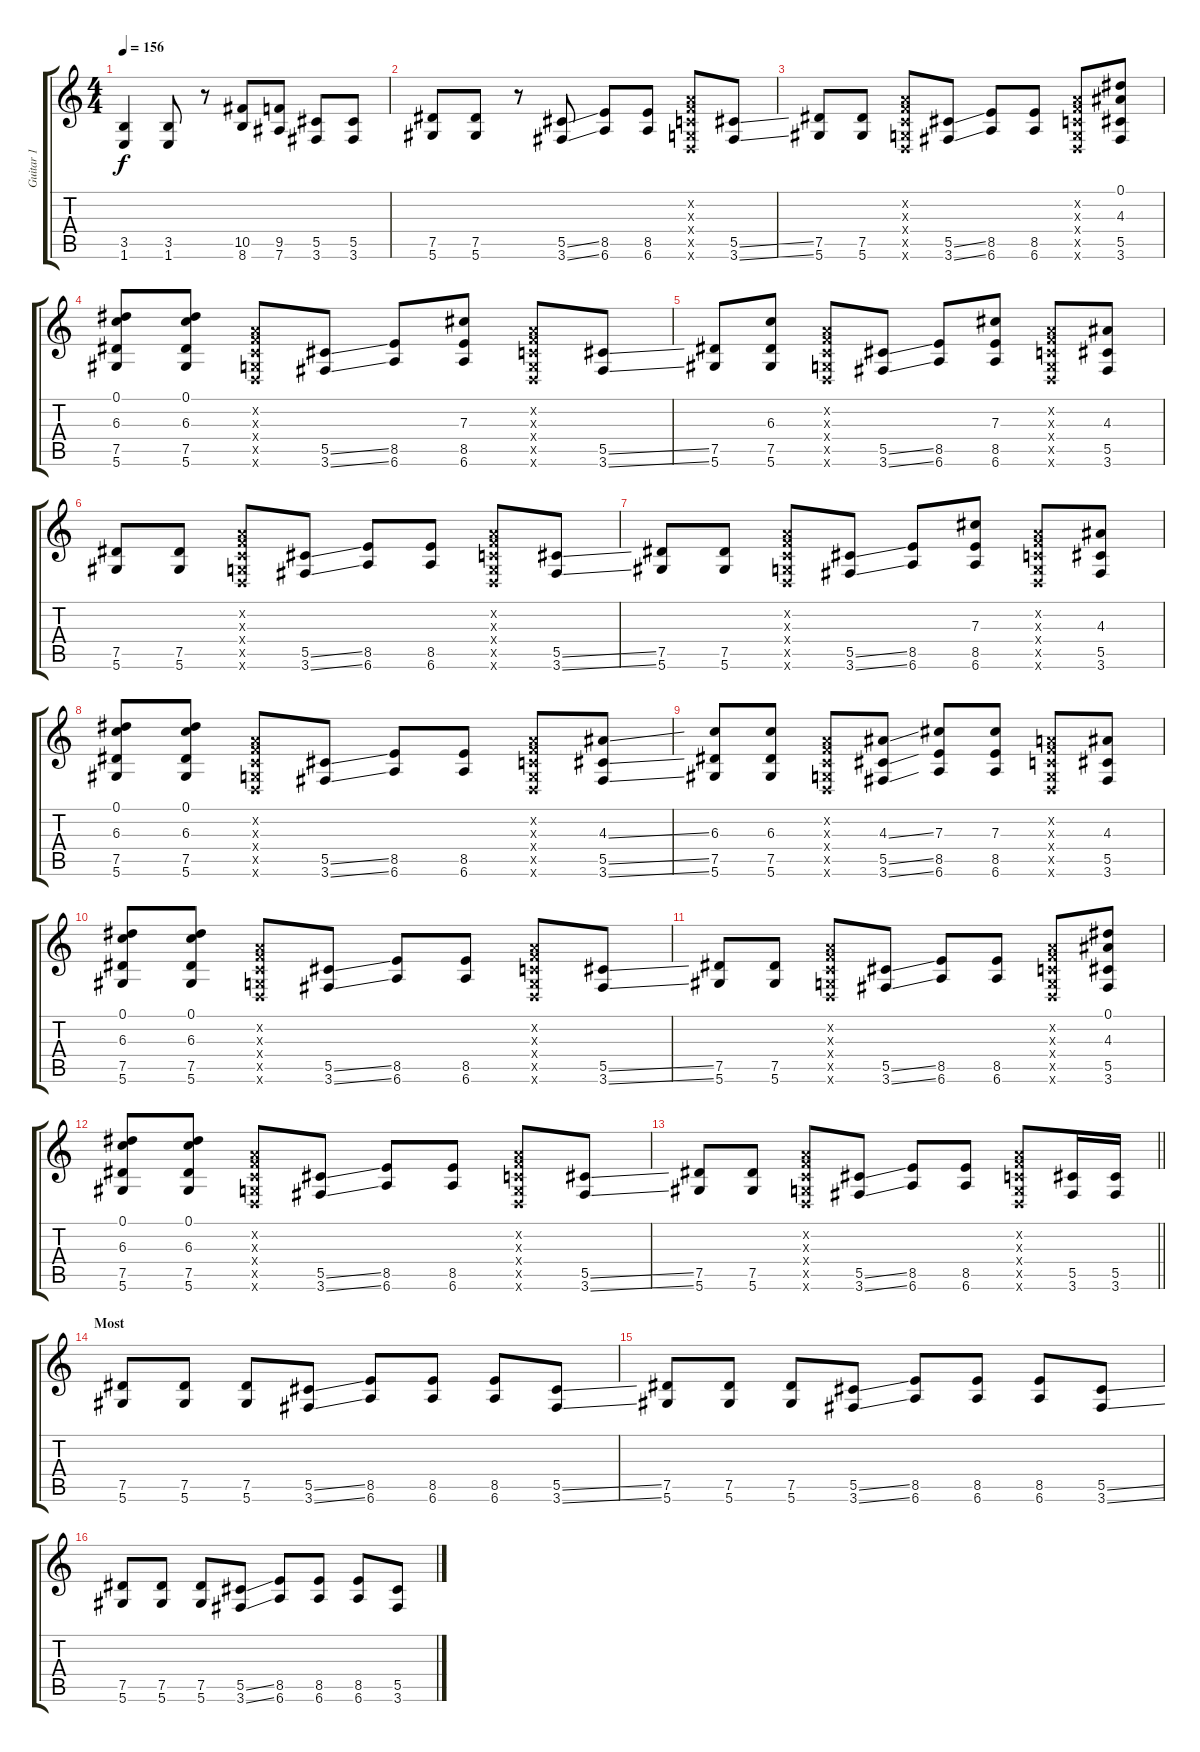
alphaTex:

\track ("Guitar 1" "Guitar 1") {instrument overdrivenguitar}
\staff {score tabs}
\tuning (Eb4 Bb3 Gb3 Db3 Ab2 Eb2) {hide}
\ts (4 4)
\tempo 156
\clef g2
\ks c
(3.5 1.6).4{dy f} (3.5 1.6).8 r.8 (10.5 8.6).8 (9.5 7.6).8 (5.5 3.6).8 (5.5 3.6).8 |
(7.5 5.6).8 (7.5 5.6).8 r.8 (5.5{ss} 3.6{ss}).8 (8.5 6.6).8 (8.5 6.6).8 (-1.2{x} -1.3{x} -1.4{x} -1.5{x} -1.6{x}).8 (5.5{ss} 3.6{ss}).8 |
(7.5 5.6).8 (7.5 5.6).8 (-1.2{x} -1.3{x} -1.4{x} -1.5{x} -1.6{x}).8 (5.5{ss} 3.6{ss}).8 (8.5 6.6).8 (8.5 6.6).8 (-1.2{x} -1.3{x} -1.4{x} -1.5{x} -1.6{x}).8 (0.1 4.3 5.5 3.6).8 |
(0.1 6.3 7.5 5.6).8 (0.1 6.3 7.5 5.6).8 (-1.2{x} -1.3{x} -1.4{x} -1.5{x} -1.6{x}).8 (5.5{ss} 3.6{ss}).8 (8.5 6.6).8 (7.3 8.5 6.6).8 (-1.2{x} -1.3{x} -1.4{x} -1.5{x} -1.6{x}).8 (5.5{ss} 3.6{ss}).8 |
(7.5 5.6).8 (6.3 7.5 5.6).8 (-1.2{x} -1.3{x} -1.4{x} -1.5{x} -1.6{x}).8 (5.5{ss} 3.6{ss}).8 (8.5 6.6).8 (7.3 8.5 6.6).8 (-1.2{x} -1.3{x} -1.4{x} -1.5{x} -1.6{x}).8 (4.3 5.5 3.6).8 |
(7.5 5.6).8 (7.5 5.6).8 (-1.2{x} -1.3{x} -1.4{x} -1.5{x} -1.6{x}).8 (5.5{ss} 3.6{ss}).8 (8.5 6.6).8 (8.5 6.6).8 (-1.2{x} -1.3{x} -1.4{x} -1.5{x} -1.6{x}).8 (5.5{ss} 3.6{ss}).8 |
(7.5 5.6).8 (7.5 5.6).8 (-1.2{x} -1.3{x} -1.4{x} -1.5{x} -1.6{x}).8 (5.5{ss} 3.6{ss}).8 (8.5 6.6).8 (7.3 8.5 6.6).8 (-1.2{x} -1.3{x} -1.4{x} -1.5{x} -1.6{x}).8 (4.3 5.5 3.6).8 |
(0.1 6.3 7.5 5.6).8 (0.1 6.3 7.5 5.6).8 (-1.2{x} -1.3{x} -1.4{x} -1.5{x} -1.6{x}).8 (5.5{ss} 3.6{ss}).8 (8.5 6.6).8 (8.5 6.6).8 (-1.2{x} -1.3{x} -1.4{x} -1.5{x} -1.6{x}).8 (4.3{ss} 5.5{ss} 3.6{ss}).8 |
(6.3 7.5 5.6).8 (6.3 7.5 5.6).8 (-1.2{x} -1.3{x} -1.4{x} -1.5{x} -1.6{x}).8 (4.3{ss} 5.5{ss} 3.6{ss}).8 (7.3 8.5 6.6).8 (7.3 8.5 6.6).8 (-1.2{x} -1.3{x} -1.4{x} -1.5{x} -1.6{x}).8 (4.3 5.5 3.6).8 |
(0.1 6.3 7.5 5.6).8 (0.1 6.3 7.5 5.6).8 (-1.2{x} -1.3{x} -1.4{x} -1.5{x} -1.6{x}).8 (5.5{ss} 3.6{ss}).8 (8.5 6.6).8 (8.5 6.6).8 (-1.2{x} -1.3{x} -1.4{x} -1.5{x} -1.6{x}).8 (5.5{ss} 3.6{ss}).8 |
(7.5 5.6).8 (7.5 5.6).8 (-1.2{x} -1.3{x} -1.4{x} -1.5{x} -1.6{x}).8 (5.5{ss} 3.6{ss}).8 (8.5 6.6).8 (8.5 6.6).8 (-1.2{x} -1.3{x} -1.4{x} -1.5{x} -1.6{x}).8 (0.1 4.3 5.5 3.6).8 |
(0.1 6.3 7.5 5.6).8 (0.1 6.3 7.5 5.6).8 (-1.2{x} -1.3{x} -1.4{x} -1.5{x} -1.6{x}).8 (5.5{ss} 3.6{ss}).8 (8.5 6.6).8 (8.5 6.6).8 (-1.2{x} -1.3{x} -1.4{x} -1.5{x} -1.6{x}).8 (5.5{ss} 3.6{ss}).8 |
\barLineRight lightlight
(7.5 5.6).8 (7.5 5.6).8 (-1.2{x} -1.3{x} -1.4{x} -1.5{x} -1.6{x}).8 (5.5{ss} 3.6{ss}).8 (8.5 6.6).8 (8.5 6.6).8 (-1.2{x} -1.3{x} -1.4{x} -1.5{x} -1.6{x}).8 (5.5 3.6).16 (5.5 3.6).16 |
\section ("" "Most")
(7.5 5.6).8 (7.5 5.6).8 (7.5 5.6).8 (5.5{ss} 3.6{ss}).8 (8.5 6.6).8 (8.5 6.6).8 (8.5 6.6).8 (5.5{ss} 3.6{ss}).8 |
(7.5 5.6).8 (7.5 5.6).8 (7.5 5.6).8 (5.5{ss} 3.6{ss}).8 (8.5 6.6).8 (8.5 6.6).8 (8.5 6.6).8 (5.5{ss} 3.6{ss}).8 |
(7.5 5.6).8 (7.5 5.6).8 (7.5 5.6).8 (5.5{ss} 3.6{ss}).8 (8.5 6.6).8 (8.5 6.6).8 (8.5 6.6).8 (5.5{ss} 3.6{ss}).8
